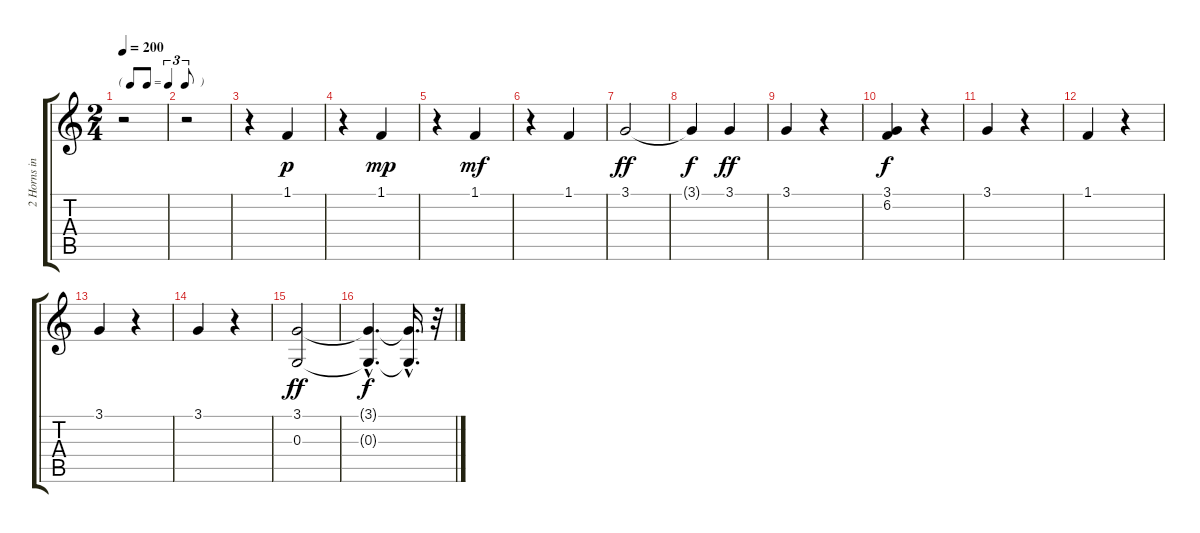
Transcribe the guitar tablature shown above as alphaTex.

\track ("2 Horns in Eb" "2 Horns in") {instrument frenchhorn}
\staff {score tabs}
\tuning (E4 B3 G3 D3 A2 E2) {hide}
\ts (2 4)
\tf triplet8th
\tempo 200
\clef g2
\ks c
r.2{dy f} |
r.2 |
r.4 1.1.4{dy p} |
r.4 1.1.4{dy mp} |
r.4 1.1.4{dy mf} |
r.4 1.1.4 |
3.1.2{dy ff} |
3.1{t}.4{dy f} 3.1.4{dy ff} |
3.1.4 r.4 |
(3.1 6.2).4{dy f} r.4 |
3.1.4 r.4 |
1.1.4 r.4 |
3.1.4 r.4 |
3.1.4 r.4 |
(3.1 0.3).2{dy ff} |
(3.1{hac t} 0.3{hac t}).4{d dy f} (3.1{hac t} 0.3{hac t}).16{d} r.32
